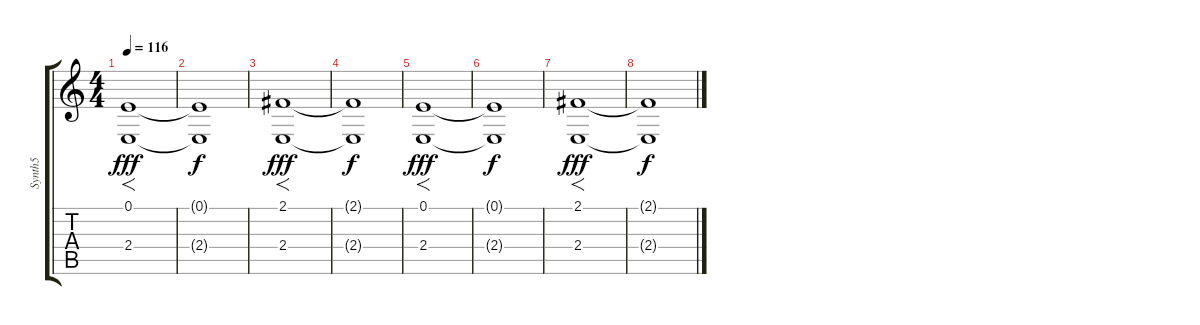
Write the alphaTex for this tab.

\track ("Synth5" "Synth5") {instrument fx3crystal}
\staff {score tabs}
\tuning (E4 B3 G3 D3 A2 E2) {hide}
\ts (4 4)
\tempo 116
\clef g2
\ks c
(0.1 2.4).1{f dy fff volume 16} |
(0.1{t} 2.4{t}).1{dy f} |
(2.1 2.4).1{f dy fff} |
(2.1{t} 2.4{t}).1{dy f} |
(0.1 2.4).1{f dy fff} |
(0.1{t} 2.4{t}).1{dy f} |
(2.1 2.4).1{f dy fff} |
(2.1{t} 2.4{t}).1{dy f}
